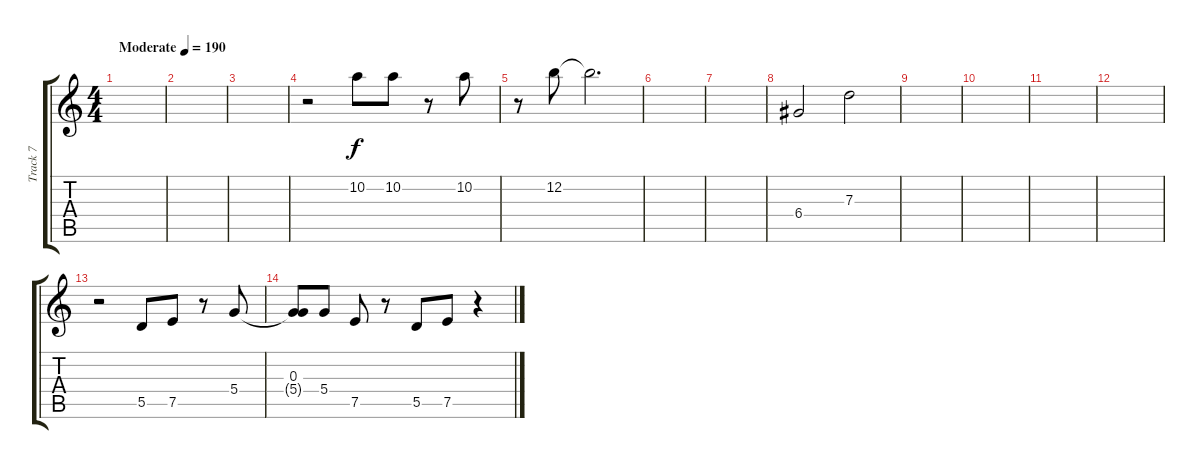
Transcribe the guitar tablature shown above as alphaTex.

\track ("Track 7" "Track 7") {instrument acousticguitarnylon}
\staff {score tabs}
\tuning (E4 B3 G3 D3 A2 E2) {hide}
\ts (4 4)
\tempo (190 "Moderate")
\clef g2
\ks c
|
|
|
r.2 10.2.8 10.2.8 r.8 10.2.8 |
r.8 12.2.8 12.2{t}.2{d} |
|
|
6.4.2 7.3.2 |
|
|
|
|
r.2 5.5.8 7.5.8 r.8 5.4.8 |
(0.3 5.4{t}).8 5.4.8 7.5.8 r.8 5.5.8 7.5.8 r.4
